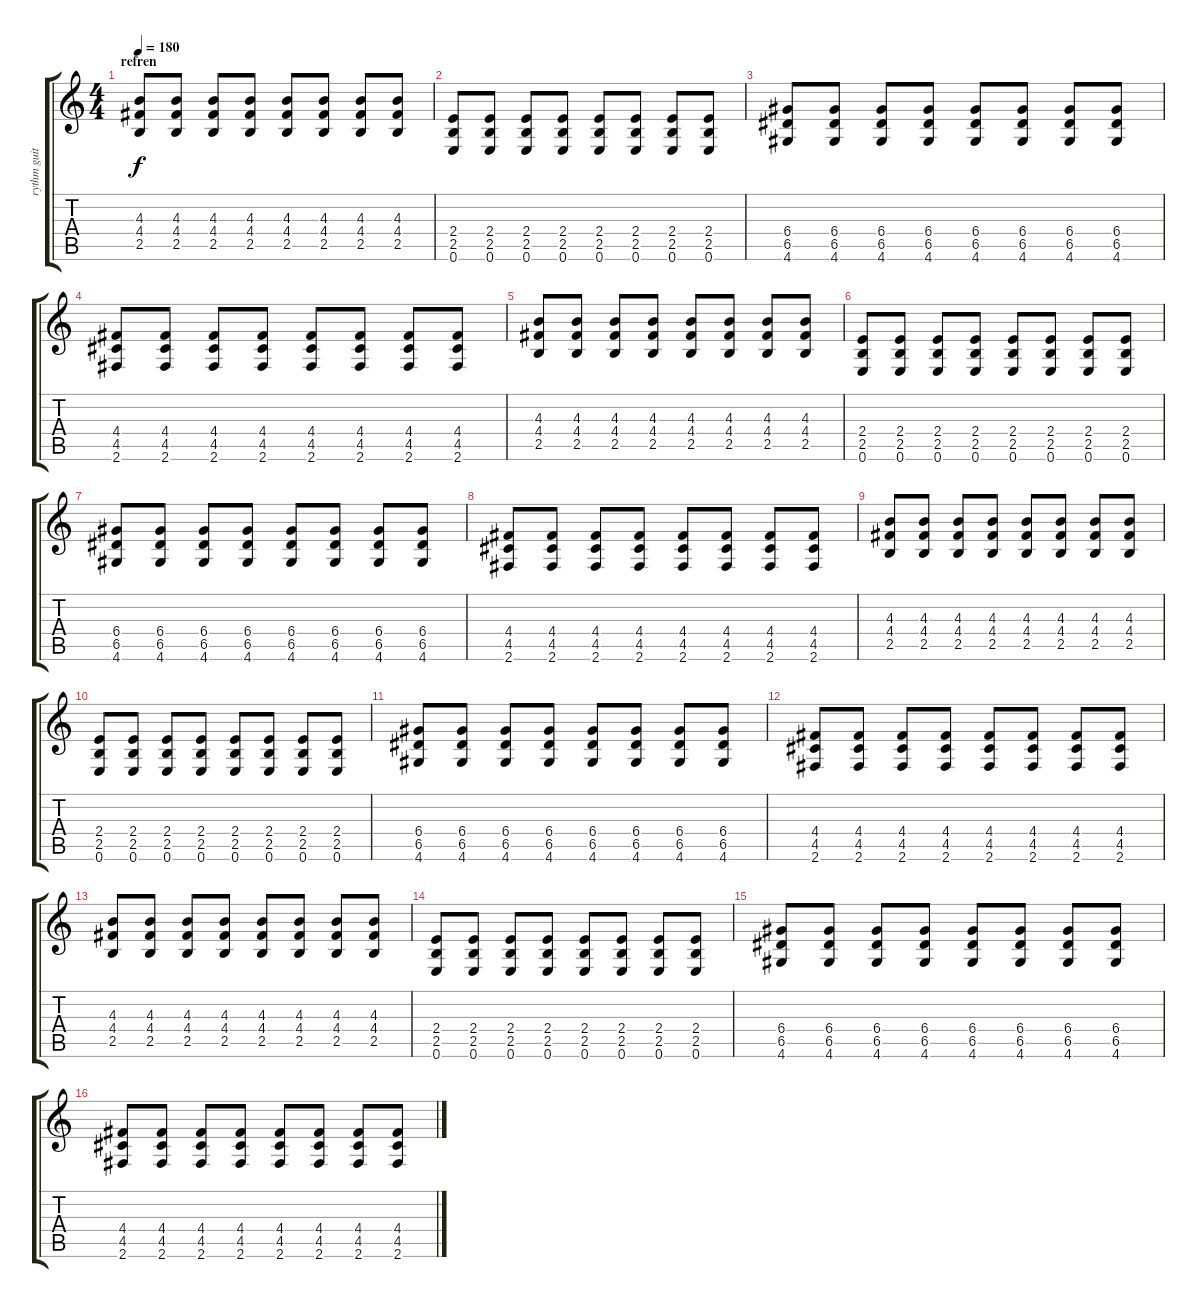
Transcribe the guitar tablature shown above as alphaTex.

\track ("rythm guitar" "rythm guit") {instrument overdrivenguitar}
\staff {score tabs}
\tuning (E4 B3 G3 D3 A2 E2) {hide}
\ts (4 4)
\section ("" "refren")
\tempo 180
\clef g2
\ks c
(4.3 4.4 2.5).8{dy f volume 13 instrument overdrivenguitar} (4.3 4.4 2.5).8 (4.3 4.4 2.5).8 (4.3 4.4 2.5).8 (4.3 4.4 2.5).8 (4.3 4.4 2.5).8 (4.3 4.4 2.5).8 (4.3 4.4 2.5).8 |
(2.4 2.5 0.6).8 (2.4 2.5 0.6).8 (2.4 2.5 0.6).8 (2.4 2.5 0.6).8 (2.4 2.5 0.6).8 (2.4 2.5 0.6).8 (2.4 2.5 0.6).8 (2.4 2.5 0.6).8 |
(6.4 6.5 4.6).8 (6.4 6.5 4.6).8 (6.4 6.5 4.6).8 (6.4 6.5 4.6).8 (6.4 6.5 4.6).8 (6.4 6.5 4.6).8 (6.4 6.5 4.6).8 (6.4 6.5 4.6).8 |
(4.4 4.5 2.6).8 (4.4 4.5 2.6).8 (4.4 4.5 2.6).8 (4.4 4.5 2.6).8 (4.4 4.5 2.6).8 (4.4 4.5 2.6).8 (4.4 4.5 2.6).8 (4.4 4.5 2.6).8 |
(4.3 4.4 2.5).8 (4.3 4.4 2.5).8 (4.3 4.4 2.5).8 (4.3 4.4 2.5).8 (4.3 4.4 2.5).8 (4.3 4.4 2.5).8 (4.3 4.4 2.5).8 (4.3 4.4 2.5).8 |
(2.4 2.5 0.6).8 (2.4 2.5 0.6).8 (2.4 2.5 0.6).8 (2.4 2.5 0.6).8 (2.4 2.5 0.6).8 (2.4 2.5 0.6).8 (2.4 2.5 0.6).8 (2.4 2.5 0.6).8 |
(6.4 6.5 4.6).8 (6.4 6.5 4.6).8 (6.4 6.5 4.6).8 (6.4 6.5 4.6).8 (6.4 6.5 4.6).8 (6.4 6.5 4.6).8 (6.4 6.5 4.6).8 (6.4 6.5 4.6).8 |
(4.4 4.5 2.6).8 (4.4 4.5 2.6).8 (4.4 4.5 2.6).8 (4.4 4.5 2.6).8 (4.4 4.5 2.6).8 (4.4 4.5 2.6).8 (4.4 4.5 2.6).8 (4.4 4.5 2.6).8 |
(4.3 4.4 2.5).8{volume 13 instrument overdrivenguitar} (4.3 4.4 2.5).8 (4.3 4.4 2.5).8 (4.3 4.4 2.5).8 (4.3 4.4 2.5).8 (4.3 4.4 2.5).8 (4.3 4.4 2.5).8 (4.3 4.4 2.5).8 |
(2.4 2.5 0.6).8 (2.4 2.5 0.6).8 (2.4 2.5 0.6).8 (2.4 2.5 0.6).8 (2.4 2.5 0.6).8 (2.4 2.5 0.6).8 (2.4 2.5 0.6).8 (2.4 2.5 0.6).8 |
(6.4 6.5 4.6).8 (6.4 6.5 4.6).8 (6.4 6.5 4.6).8 (6.4 6.5 4.6).8 (6.4 6.5 4.6).8 (6.4 6.5 4.6).8 (6.4 6.5 4.6).8 (6.4 6.5 4.6).8 |
(4.4 4.5 2.6).8 (4.4 4.5 2.6).8 (4.4 4.5 2.6).8 (4.4 4.5 2.6).8 (4.4 4.5 2.6).8 (4.4 4.5 2.6).8 (4.4 4.5 2.6).8 (4.4 4.5 2.6).8 |
(4.3 4.4 2.5).8 (4.3 4.4 2.5).8 (4.3 4.4 2.5).8 (4.3 4.4 2.5).8 (4.3 4.4 2.5).8 (4.3 4.4 2.5).8 (4.3 4.4 2.5).8 (4.3 4.4 2.5).8 |
(2.4 2.5 0.6).8 (2.4 2.5 0.6).8 (2.4 2.5 0.6).8 (2.4 2.5 0.6).8 (2.4 2.5 0.6).8 (2.4 2.5 0.6).8 (2.4 2.5 0.6).8 (2.4 2.5 0.6).8 |
(6.4 6.5 4.6).8 (6.4 6.5 4.6).8 (6.4 6.5 4.6).8 (6.4 6.5 4.6).8 (6.4 6.5 4.6).8 (6.4 6.5 4.6).8 (6.4 6.5 4.6).8 (6.4 6.5 4.6).8 |
(4.4 4.5 2.6).8 (4.4 4.5 2.6).8 (4.4 4.5 2.6).8 (4.4 4.5 2.6).8 (4.4 4.5 2.6).8 (4.4 4.5 2.6).8 (4.4 4.5 2.6).8 (4.4 4.5 2.6).8
